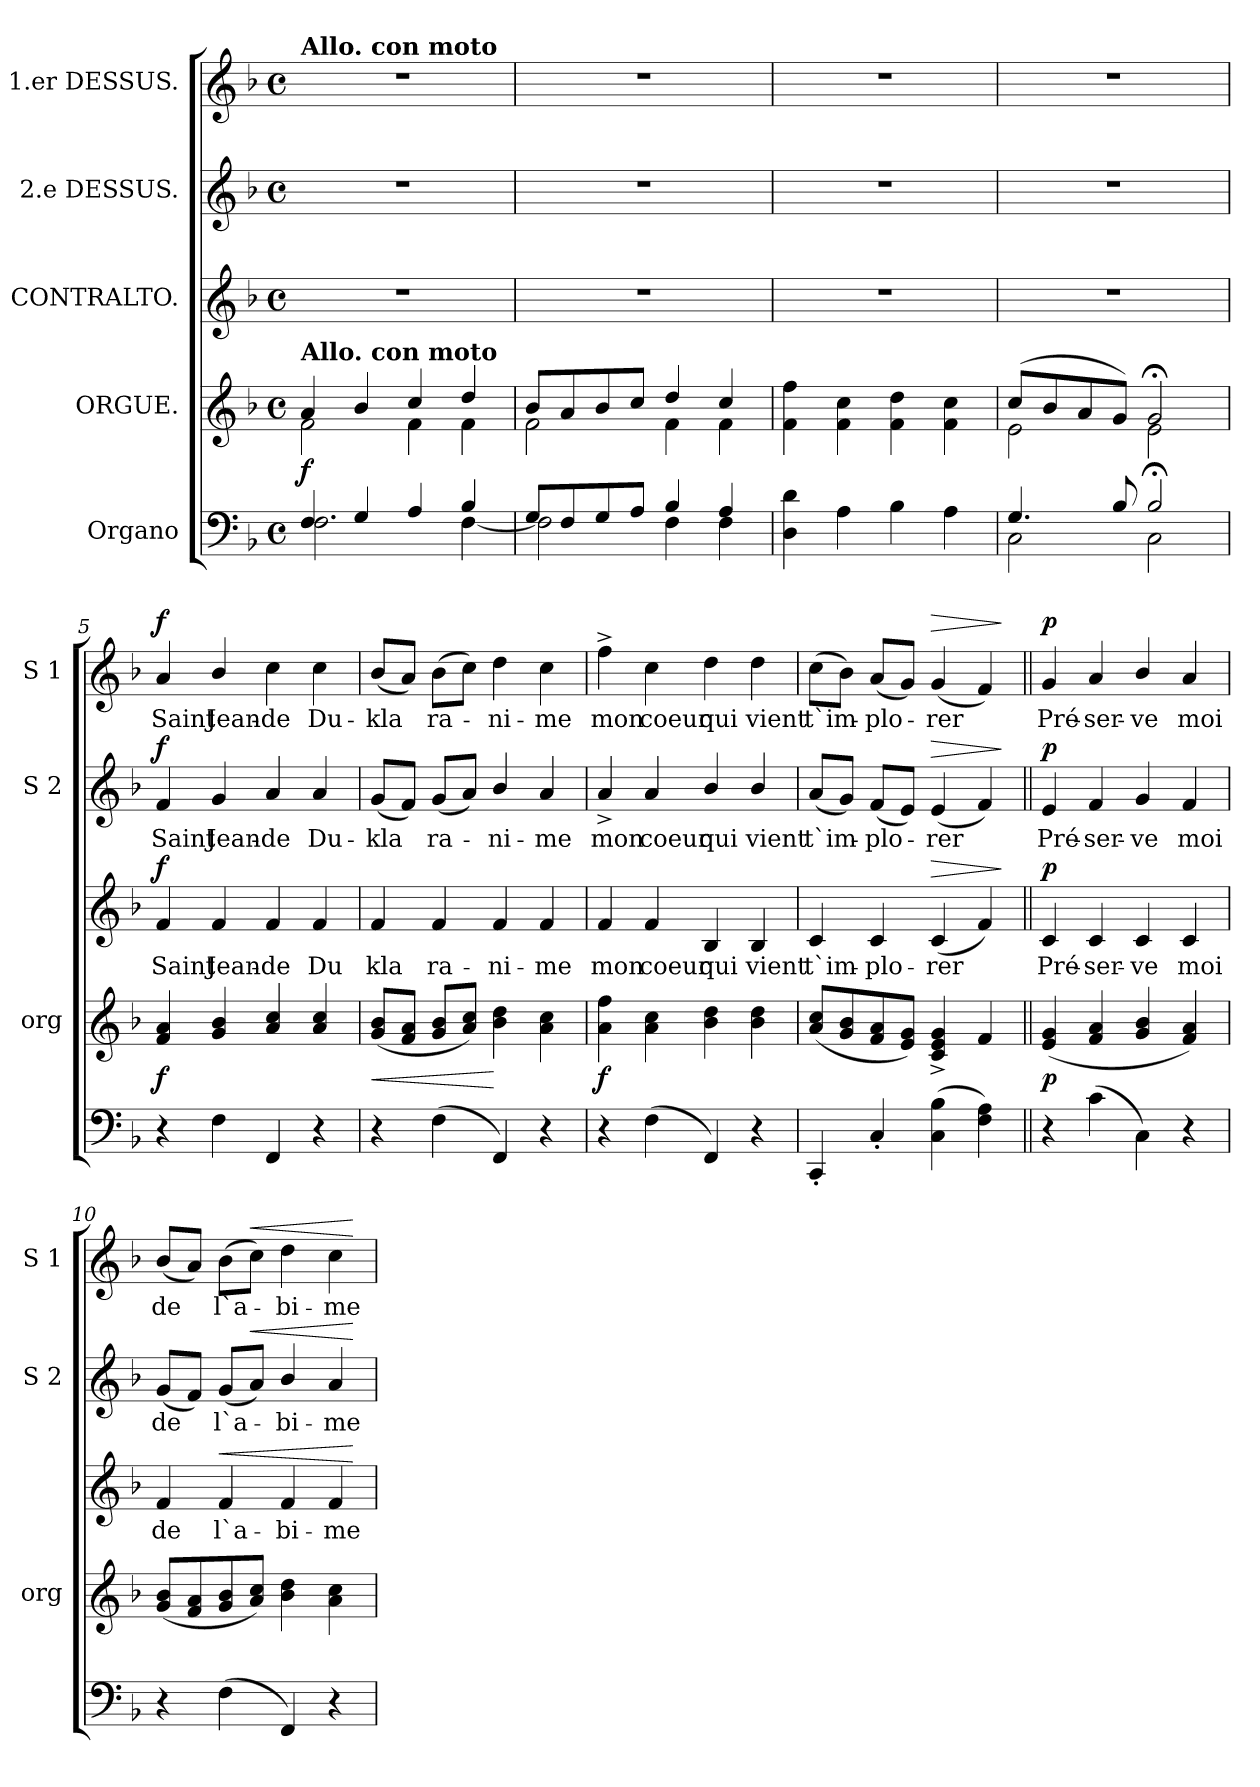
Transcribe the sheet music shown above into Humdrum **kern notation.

**kern	**kern	**dynam	**kern	**text	**dynam	**kern	**text	**dynam	**kern	**text	**dynam
*part5	*part4	*part4	*part3	*part3	*part3	*part2	*part2	*part2	*part1	*part1	*part1
*staff5	*staff4	*staff4	*staff3	*staff3	*staff3	*staff2	*staff2	*staff2	*staff1	*staff1	*staff1
*I"Organo	*I"ORGUE.	*	*I"CONTRALTO.	*	*	*I"2.e DESSUS.	*	*	*I"1.er DESSUS.	*	*
*	*I'org	*	*	*	*	*I'S 2	*	*	*I'S 1	*	*
*clefF4	*clefG2	*	*clefG2	*	*	*clefG2	*	*	*clefG2	*	*
*k[b-]	*k[b-]	*	*k[b-]	*	*	*k[b-]	*	*	*k[b-]	*	*
*F:	*F:	*	*F:	*	*	*F:	*	*	*F:	*	*
*M4/4	*M4/4	*	*M4/4	*	*	*M4/4	*	*	*M4/4	*	*
*met(c)	*met(c)	*	*met(c)	*	*	*met(c)	*	*	*met(c)	*	*
=1	=1	=1	=1	=1	=1	=1	=1	=1	=1	=1	=1
*^	*^	*	*	*	*	*	*	*	*	*	*
!	!	!	!	!	!	!	!	!	!	!	!LO:TX:a:B:t=Allo. con moto	!	!
!	!	!LO:TX:a:B:t=Allo. con moto	!	!	!	!	!	!	!	!	!	!	!
4F/	2.F\	4a/	2f\	f	1r	.	.	1r	.	.	1r	.	.
4G/	.	4b-/	.	.	.	.	.	.	.	.	.	.	.
4A/	.	4cc/	4f\	.	.	.	.	.	.	.	.	.	.
4B-/	[4F\	4dd/	4f\	.	.	.	.	.	.	.	.	.	.
=2	=2	=2	=2	=2	=2	=2	=2	=2	=2	=2	=2	=2	=2
8G/L	2F\]	8b-/L	2f\	.	1r	.	.	1r	.	.	1r	.	.
8F/	.	8a/	.	.	.	.	.	.	.	.	.	.	.
8G/	.	8b-/	.	.	.	.	.	.	.	.	.	.	.
8A/J	.	8cc/J	.	.	.	.	.	.	.	.	.	.	.
4B-/	4F\	4dd/	4f\	.	.	.	.	.	.	.	.	.	.
4A/	4F\	4cc/	4f\	.	.	.	.	.	.	.	.	.	.
*v	*v	*	*	*	*	*	*	*	*	*	*	*	*
*	*v	*v	*	*	*	*	*	*	*	*	*	*
=3	=3	=3	=3	=3	=3	=3	=3	=3	=3	=3	=3
4D\ 4d\	4f\ 4ff\	.	1r	.	.	1r	.	.	1r	.	.
4A\	4f\ 4cc\	.	.	.	.	.	.	.	.	.	.
4B-\	4f\ 4dd\	.	.	.	.	.	.	.	.	.	.
4A\	4f\ 4cc\	.	.	.	.	.	.	.	.	.	.
=4	=4	=4	=4	=4	=4	=4	=4	=4	=4	=4	=4
*^	*^	*	*	*	*	*	*	*	*	*	*
4.G/	2C\	(8cc/L	2e\	.	1r	.	.	1r	.	.	1r	.	.
.	.	8b-/	.	.	.	.	.	.	.	.	.	.	.
.	.	8a/	.	.	.	.	.	.	.	.	.	.	.
8B-/	.	8g/J)	.	.	.	.	.	.	.	.	.	.	.
2B-;/	2C\	2g;</	2e\	.	.	.	.	.	.	.	.	.	.
=5	=5	=5	=5	=5	=5	=5	=5	=5	=5	=5	=5	=5	=5
!	!	!LO:TX:b:i:t=con anima.	!	!	!	!	!	!	!	!	!	!	!
!	!	!	!	!	!	!	!LO:DY:a	!	!	!LO:DY:a	!	!	!LO:DY:a
*v	*v	*	*	*	*	*	*	*	*	*	*	*	*
*	*v	*v	*	*	*	*	*	*	*	*	*	*
4r	4f/ 4a/	f	4f/	Saint	f	4f/	Saint	f	4a/	Saint	f
4F\	4g/ 4b-/	.	4f/	Jean-	.	4g/	Jean-	.	4b-/	Jean-	.
4FF/	4a/ 4cc/	.	4f/	-de	.	4a/	-de	.	4cc\	-de	.
4r	4a/ 4cc/	.	4f/	Du	.	4a/	Du-	.	4cc\	Du-	.
=6	=6	=6	=6	=6	=6	=6	=6	=6	=6	=6	=6
!	!	!LO:HP:b	!	!	!	!	!	!	!	!	!
4r	(8g/ 8b-/L	<	4f/	-kla	.	(8g/L	-kla	.	(8b-/L	-kla	.
.	8f/ 8a/J	.	.	.	.	8f/J)	.	.	8a/J)	.	.
(4F\	8g/ 8b-/L	.	4f/	ra-	.	(8g/L	ra-	.	(8b-\L	ra-	.
.	8a/ 8cc/J)	.	.	.	.	8a/J)	.	.	8cc\J)	.	.
4FF/)	4b-\ 4dd\	[	4f/	-ni-	.	4b-/	-ni-	.	4dd\	-ni-	.
4r	4a\ 4cc\	.	4f/	-me	.	4a/	-me	.	4cc\	-me	.
=7	=7	=7	=7	=7	=7	=7	=7	=7	=7	=7	=7
4r	4a\ 4ff\	f	4f/	mon	.	4a^>/	mon	.	4ff^\	mon	.
(4F\	4a\ 4cc\	.	4f/	coeur	.	4a/	coeur	.	4cc\	coeur	.
4FF/)	4b-\ 4dd\	.	4B-/	qui	.	4b-/	qui	.	4dd\	qui	.
4r	4b-\ 4dd\	.	4B-/	vient	.	4b-/	vient	.	4dd\	vient	.
=8	=8	=8	=8	=8	=8	=8	=8	=8	=8	=8	=8
4CC'/	(8a/ 8cc/L	.	4c/	t`im-	.	(8a/L	t`im-	.	(8cc\L	t`im-	.
.	8g/ 8b-/	.	.	.	.	8g/J)	.	.	8b-\J)	.	.
4C'/	8f/ 8a/	.	4c/	-plo-	.	(8f/L	-plo-	.	(8a/L	-plo-	.
.	8e/ 8g/J)	.	.	.	.	8e/J)	.	.	8g/J)	.	.
!	!	!	!	!	!LO:HP:a	!	!	!LO:HP:a	!	!	!LO:HP:a
(4C\ 4B-\	4c^>/ 4e^>/ 4g^>/	.	(4c/	-rer	>	(4e/	-rer	>	(4g/	-rer	>
4F\ 4A\)	4f/	.	4f/)	.	.	4f/)	.	.	4f/)	.	.
.	.	.	.	.	]	.	.	]	.	.	]
=9||	=9||	=9||	=9||	=9||	=9||	=9||	=9||	=9||	=9||	=9||	=9||
!	!	!	!	!	!LO:DY:a	!	!	!LO:DY:a	!	!	!LO:DY:a
4r	(4e/ 4g/	p	4c/	Pré-	p	4e/	Pré-	p	4g/	Pré-	p
(4c\	4f/ 4a/	.	4c/	-ser-	.	4f/	-ser-	.	4a/	-ser-	.
4C\)	4g/ 4b-/	.	4c/	-ve	.	4g/	-ve	.	4b-/	-ve	.
4r	4f/ 4a/)	.	4c/	moi	.	4f/	moi	.	4a/	moi	.
=10	=10	=10	=10	=10	=10	=10	=10	=10	=10	=10	=10
4r	(8g/ 8b-/L	.	4f/	de	.	(8g/L	de	.	(8b-/L	de	.
.	8f/ 8a/	.	.	.	.	8f/J)	.	.	8a/J)	.	.
!	!	!	!	!	!LO:HP:a	!	!	!	!	!	!
(<4F\	8g/ 8b-/	.	4f/	l`a-	<	(8g/L	l`a-	.	(8b-\L	l`a-	.
!	!	!	!	!	!	!	!	!LO:HP:a	!	!	!LO:HP:a
.	8a/ 8cc/J)	.	.	.	.	8a/J)	.	<	8cc\J)	.	<
4FF/)	4b-\ 4dd\	.	4f/	-bi-	.	4b-/	-bi-	.	4dd\	-bi-	.
4r	4a\ 4cc\	.	4f/	-me	.	4a/	-me	.	4cc\	-me	.
.	.	.	.	.	[	.	.	[	.	.	[
=	=	=	=	=	=	=	=	=	=	=	=
*-	*-	*-	*-	*-	*-	*-	*-	*-	*-	*-	*-
